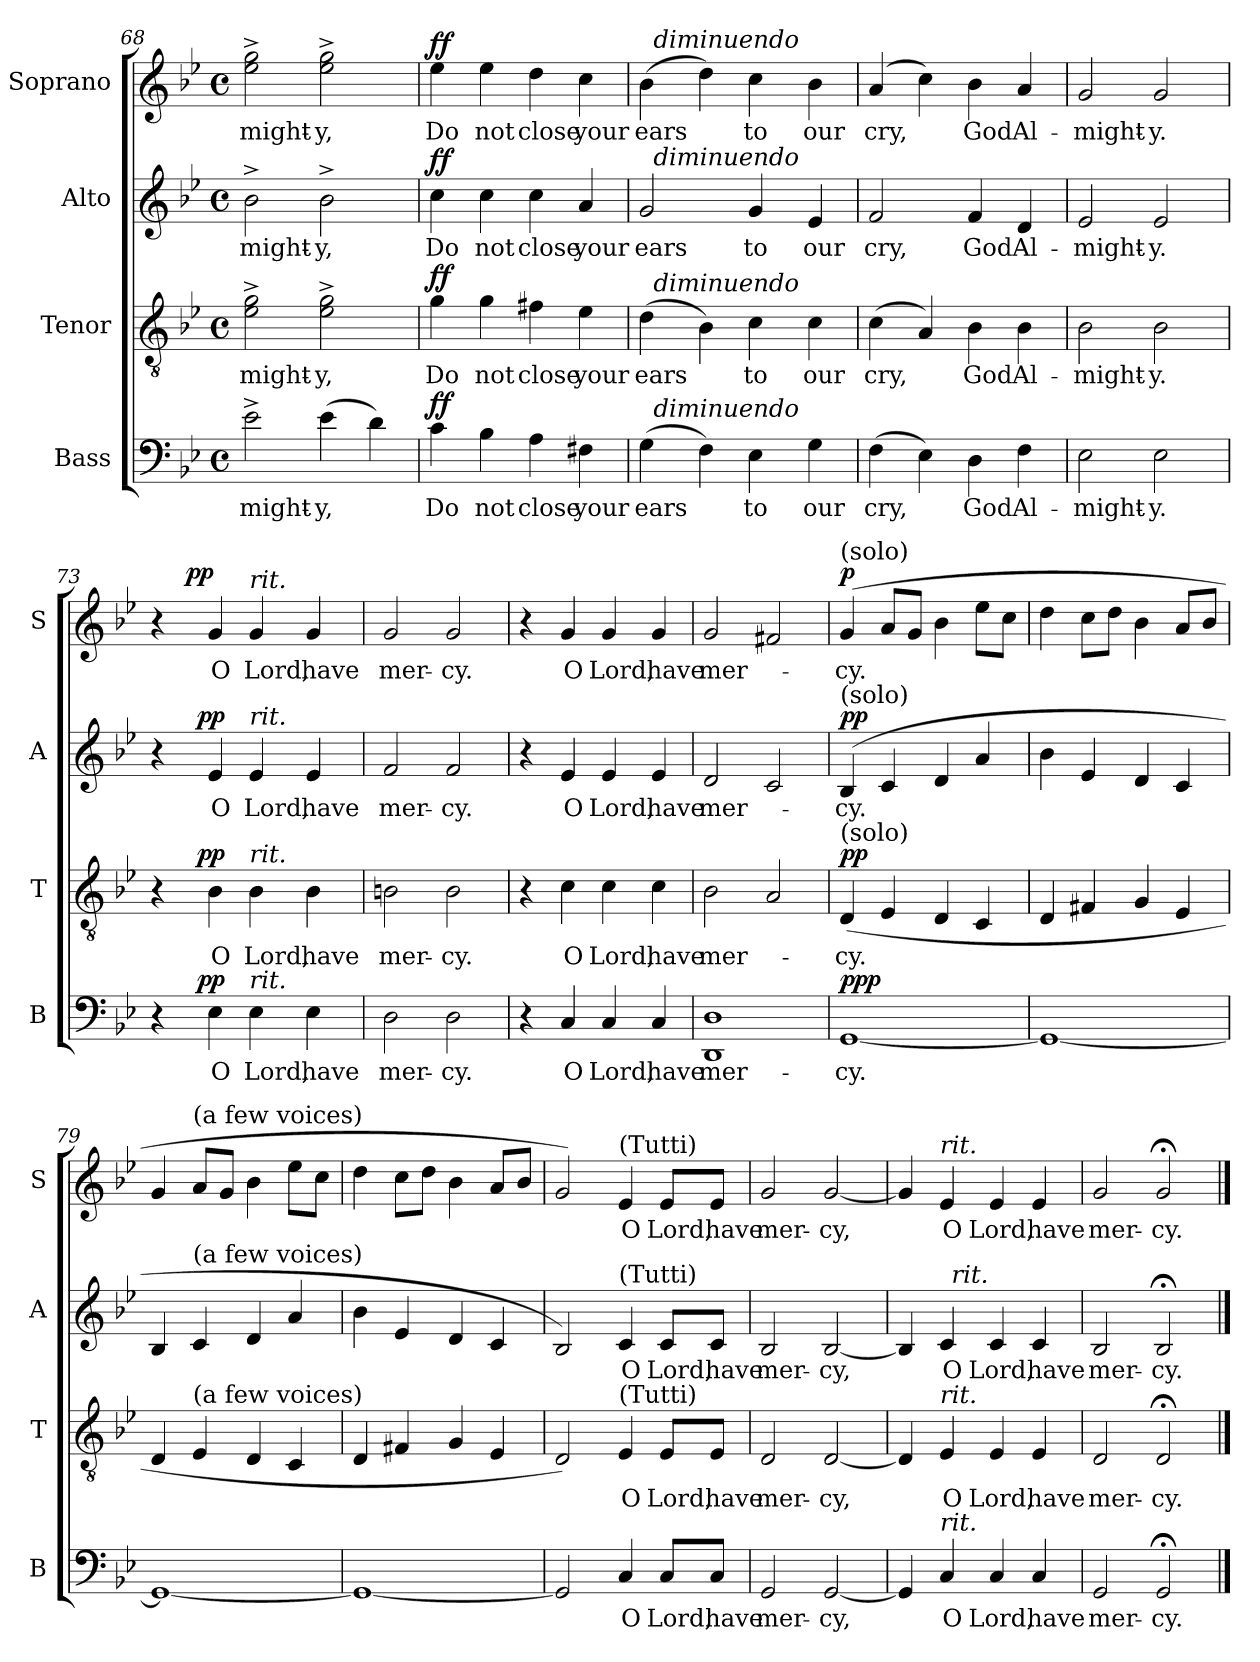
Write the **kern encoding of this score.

**kern	**text	**dynam	**kern	**text	**dynam	**kern	**text	**dynam	**kern	**text	**dynam
*part4	*part4	*part4	*part3	*part3	*part3	*part2	*part2	*part2	*part1	*part1	*part1
*staff4	*staff4	*staff4	*staff3	*staff3	*staff3	*staff2	*staff2	*staff2	*staff1	*staff1	*staff1
*I"Bass	*	*	*I"Tenor	*	*	*I"Alto	*	*	*I"Soprano	*	*
*I'B	*	*	*I'T	*	*	*I'A	*	*	*I'S	*	*
*clefF4	*	*	*clefGv2	*	*	*clefG2	*	*	*clefG2	*	*
*k[b-e-]	*	*	*k[b-e-]	*	*	*k[b-e-]	*	*	*k[b-e-]	*	*
*g:	*	*	*g:	*	*	*g:	*	*	*g:	*	*
*M4/4	*	*	*M4/4	*	*	*M4/4	*	*	*M4/4	*	*
*met(c)	*	*	*met(c)	*	*	*met(c)	*	*	*met(c)	*	*
=68	=68	=68	=68	=68	=68	=68	=68	=68	=68	=68	=68
2e-^>\	-might-	.	2e-\^> 2g\^>	-might-	.	2b-^>\	-might-	.	2ee-\^> 2gg\^>	-might-	.
(4e-\	-y,	.	2e-\^> 2g\^>	-y,	.	2b-^>\	-y,	.	2ee-\^> 2gg\^>	-y,	.
4d\)	.	.	.	.	.	.	.	.	.	.	.
=69	=69	=69	=69	=69	=69	=69	=69	=69	=69	=69	=69
!	!	!LO:DY:a	!	!	!LO:DY:a	!	!	!LO:DY:a	!	!	!LO:DY:a
4c\	Do	ff	4g\	Do	ff	4cc\	Do	ff	4ee-\	Do	ff
4B-\	not	.	4g\	not	.	4cc\	not	.	4ee-\	not	.
4A\	close	.	4f#X\	close	.	4cc\	close	.	4dd\	close	.
4F#X\	your	.	4e-\	your	.	4a/	your	.	4cc\	your	.
=70	=70	=70	=70	=70	=70	=70	=70	=70	=70	=70	=70
*^	*	*	*^	*	*	*^	*	*	*^	*	*
(4G\	32ryy	ears	.	(4d\	32ryy	ears	.	2g/	32ryy	ears	.	(4b-\	32ryy	ears	.
!	!	!	!	!	!	!	!	!	!	!	!	!	!LO:TX:a:i:t=diminuendo	!	!
!	!	!	!	!	!	!	!	!	!LO:TX:a:i:t=diminuendo	!	!	!	!	!	!
!	!	!	!	!	!LO:TX:a:i:t=diminuendo	!	!	!	!	!	!	!	!	!	!
!	!LO:TX:a:i:t=diminuendo	!	!	!	!	!	!	!	!	!	!	!	!	!	!
.	2ryy	.	.	.	2ryy	.	.	.	2ryy	.	.	.	2ryy	.	.
4F\)	.	.	.	4B-\)	.	.	.	.	.	.	.	4dd\)	.	.	.
4E-\	.	to	.	4c\	.	to	.	4g/	.	to	.	4cc\	.	to	.
.	4...ryy	.	.	.	4...ryy	.	.	.	4...ryy	.	.	.	4...ryy	.	.
4G\	.	our	.	4c\	.	our	.	4e-/	.	our	.	4b-\	.	our	.
*v	*v	*	*	*	*	*	*	*v	*v	*	*	*v	*v	*	*
*	*	*	*v	*v	*	*	*	*	*	*	*	*
=71	=71	=71	=71	=71	=71	=71	=71	=71	=71	=71	=71
(4F\	cry,	.	(4c\	cry,	.	2f/	cry,	.	(4a/	cry,	.
4E-\)	.	.	4A/)	.	.	.	.	.	4cc\)	.	.
4D\	God	.	4B-\	God	.	4f/	God	.	4b-\	God	.
4F\	Al-	.	4B-\	Al-	.	4d/	Al-	.	4a/	Al-	.
=72	=72	=72	=72	=72	=72	=72	=72	=72	=72	=72	=72
2E-\	-might-	.	2B-\	-might-	.	2e-/	-might-	.	2g/	-might-	.
2E-\	-y.	.	2B-\	-y.	.	2e-/	-y.	.	2g/	-y.	.
!!LO:LB:g=z
=73	=73	=73	=73	=73	=73	=73	=73	=73	=73	=73	=73
*^	*	*	*^	*	*	*^	*	*	*^	*	*
4r	8..ryy	.	.	4r	8..ryy	.	.	4r	8..ryy	.	.	4r	8.ryy	.	.
!	!	!	!	!	!	!	!	!	!	!	!	!	!	!	!LO:DY:a
.	.	.	.	.	.	.	.	.	.	.	.	.	2ryy	.	pp
!	!	!	!LO:DY:a	!	!	!	!LO:DY:a	!	!	!	!LO:DY:a	!	!	!	!
.	2ryy	.	pp	.	2ryy	.	pp	.	2ryy	.	pp	.	.	.	.
4E-\	.	O	.	4B-\	.	O	.	4e-/	.	O	.	4g/	.	O	.
!	!	!	!	!	!	!	!	!	!	!	!	!LO:TX:a:i:t=rit.	!	!	!
!	!	!	!	!	!	!	!	!LO:TX:a:i:t=rit.	!	!	!	!	!	!	!
!	!	!	!	!LO:TX:a:i:t=rit.	!	!	!	!	!	!	!	!	!	!	!
!LO:TX:a:i:t=rit.	!	!	!	!	!	!	!	!	!	!	!	!	!	!	!
4E-\	.	Lord,	.	4B-\	.	Lord,	.	4e-/	.	Lord,	.	4g/	.	Lord,	.
.	.	.	.	.	.	.	.	.	.	.	.	.	4ryy	.	.
.	4ryy	.	.	.	4ryy	.	.	.	4ryy	.	.	.	.	.	.
4E-\	.	have	.	4B-\	.	have	.	4e-/	.	have	.	4g/	.	have	.
.	.	.	.	.	.	.	.	.	.	.	.	.	16ryy	.	.
.	32ryy	.	.	.	32ryy	.	.	.	32ryy	.	.	.	.	.	.
*v	*v	*	*	*	*	*	*	*v	*v	*	*	*v	*v	*	*
*	*	*	*v	*v	*	*	*	*	*	*	*	*
=74	=74	=74	=74	=74	=74	=74	=74	=74	=74	=74	=74
2D\	mer-	.	2Bn\	mer-	.	2f/	mer-	.	2g/	mer-	.
2D\	-cy.	.	2B\	-cy.	.	2f/	-cy.	.	2g/	-cy.	.
=75	=75	=75	=75	=75	=75	=75	=75	=75	=75	=75	=75
4r	.	.	4r	.	.	4r	.	.	4r	.	.
4C/	O	.	4c\	O	.	4e-/	O	.	4g/	O	.
4C/	Lord,	.	4c\	Lord,	.	4e-/	Lord,	.	4g/	Lord,	.
4C/	have	.	4c\	have	.	4e-/	have	.	4g/	have	.
=76	=76	=76	=76	=76	=76	=76	=76	=76	=76	=76	=76
1DD 1D	mer-	.	2B-\	mer-	.	2d/	mer-	.	2g/	mer-	.
.	.	.	2A/	.	.	2c/	.	.	2f#X/	.	.
=77	=77	=77	=77	=77	=77	=77	=77	=77	=77	=77	=77
!	!	!	!	!	!	!	!	!	!LO:TX:a:t=(solo)	!	!
!	!	!	!	!	!	!LO:TX:a:t=(solo)	!	!	!	!	!
!	!	!	!LO:TX:a:t=(solo)	!	!	!	!	!	!	!	!
!	!	!LO:DY:a	!	!	!LO:DY:a	!	!	!LO:DY:a	!	!	!LO:DY:a
[1GG	-cy.	ppp	(4D/	-cy.	pp	(<4B-/	-cy.	pp	(<4g/	-cy.	p
.	.	.	4E-/	.	.	4c/	.	.	8a/L	.	.
.	.	.	.	.	.	.	.	.	8g/J	.	.
.	.	.	4D/	.	.	4d/	.	.	4b-\	.	.
.	.	.	4C/	.	.	4a/	.	.	8ee-\L	.	.
.	.	.	.	.	.	.	.	.	8cc\J	.	.
=78	=78	=78	=78	=78	=78	=78	=78	=78	=78	=78	=78
1GG_	.	.	4D/	.	.	4b-\	.	.	4dd\	.	.
.	.	.	4F#X/	.	.	4e-/	.	.	8cc\L	.	.
.	.	.	.	.	.	.	.	.	8dd\J	.	.
.	.	.	4G/	.	.	4d/	.	.	4b-\	.	.
.	.	.	4E-/	.	.	4c/	.	.	8a/L	.	.
.	.	.	.	.	.	.	.	.	8b-/J	.	.
!!LO:LB:g=z
=79	=79	=79	=79	=79	=79	=79	=79	=79	=79	=79	=79
1GG_	.	.	4D/	.	.	4B-/	.	.	4g/	.	.
!	!	!	!	!	!	!	!	!	!LO:TX:a:t=(a few  voices)	!	!
!	!	!	!	!	!	!LO:TX:a:t=(a few  voices)	!	!	!	!	!
!	!	!	!LO:TX:a:t=(a few  voices)	!	!	!	!	!	!	!	!
.	.	.	4E-/	.	.	4c/	.	.	8a/L	.	.
.	.	.	.	.	.	.	.	.	8g/J	.	.
.	.	.	4D/	.	.	4d/	.	.	4b-\	.	.
.	.	.	4C/	.	.	4a/	.	.	8ee-\L	.	.
.	.	.	.	.	.	.	.	.	8cc\J	.	.
=80	=80	=80	=80	=80	=80	=80	=80	=80	=80	=80	=80
1GG_	.	.	4D/	.	.	4b-\	.	.	4dd\	.	.
.	.	.	4F#X/	.	.	4e-/	.	.	8cc\L	.	.
.	.	.	.	.	.	.	.	.	8dd\J	.	.
.	.	.	4G/	.	.	4d/	.	.	4b-\	.	.
.	.	.	4E-/	.	.	4c/	.	.	8a/L	.	.
.	.	.	.	.	.	.	.	.	8b-/J	.	.
=81	=81	=81	=81	=81	=81	=81	=81	=81	=81	=81	=81
2GG/]	.	.	2D/)	.	.	2B-/)	.	.	2g/)	.	.
!	!	!	!	!	!	!	!	!	!LO:TX:a:t=(Tutti)	!	!
!	!	!	!	!	!	!LO:TX:a:t=(Tutti)	!	!	!	!	!
!	!	!	!LO:TX:a:t=(Tutti)	!	!	!	!	!	!	!	!
4C/	O	.	4E-/	O	.	4c/	O	.	4e-/	O	.
8C/L	Lord,	.	8E-/L	Lord,	.	8c/L	Lord,	.	8e-/L	Lord,	.
8C/J	have	.	8E-/J	have	.	8c/J	have	.	8e-/J	have	.
=82	=82	=82	=82	=82	=82	=82	=82	=82	=82	=82	=82
2GG/	mer-	.	2D/	mer-	.	2B-/	mer-	.	2g/	mer-	.
[2GG/	-cy,	.	[2D/	-cy,	.	[2B-/	-cy,	.	[2g/	-cy,	.
=83	=83	=83	=83	=83	=83	=83	=83	=83	=83	=83	=83
*	*	*	*	*	*	*^	*	*	*	*	*
4GG/]	.	.	4D/]	.	.	4B-/]	4ryy	.	.	4g/]	.	.
!	!	!	!	!	!	!	!	!	!	!LO:TX:a:i:t=rit.	!	!
!	!	!	!LO:TX:a:i:t=rit.	!	!	!	!	!	!	!	!	!
!LO:TX:a:i:t=rit.	!	!	!	!	!	!	!	!	!	!	!	!
4C/	O	.	4E-/	O	.	4c/	32ryy	O	.	4e-/	O	.
!	!	!	!	!	!	!	!LO:TX:a:i:t=rit.	!	!	!	!	!
.	.	.	.	.	.	.	2ryy	.	.	.	.	.
4C/	Lord,	.	4E-/	Lord,	.	4c/	.	Lord,	.	4e-/	Lord,	.
4C/	have	.	4E-/	have	.	4c/	.	have	.	4e-/	have	.
.	.	.	.	.	.	.	8..ryy	.	.	.	.	.
*	*	*	*	*	*	*v	*v	*	*	*	*	*
=84	=84	=84	=84	=84	=84	=84	=84	=84	=84	=84	=84
2GG/	mer-	.	2D/	mer-	.	2B-/	mer-	.	2g/	mer-	.
2GG;</	-cy.	.	2D;</	-cy.	.	2B-;</	-cy.	.	2g;</	-cy.	.
==	==	==	==	==	==	==	==	==	==	==	==
*-	*-	*-	*-	*-	*-	*-	*-	*-	*-	*-	*-
